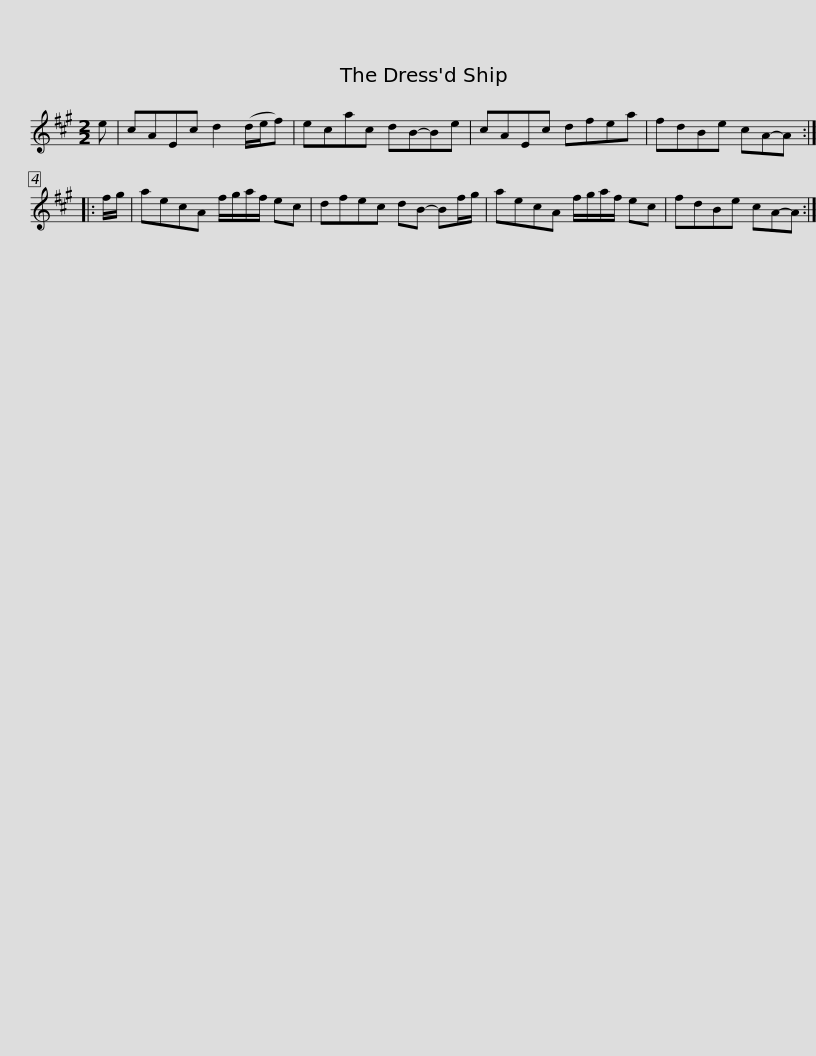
X:1
L:1/8
M:2/2
I:linebreak $
K:A
V:1 treble
V:1
 e | cAEc d2 (d/e/f) | ecac dB-Be | cAEc dfea | fdBe cA-A :: %5
 f/g/ |$ aecA f/g/a/f/ ec | dfec dB- Bf/g/ | aecA f/g/a/f/ ec | fdBe cA-A :| %10
